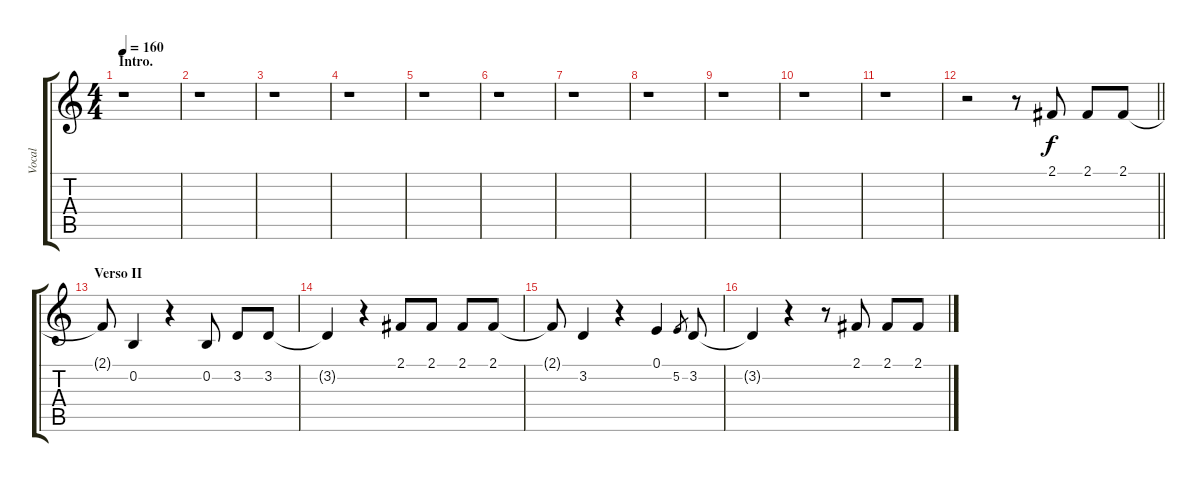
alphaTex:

\track ("Vocal" "Vocal") {instrument flute}
\staff {score tabs}
\tuning (E4 B3 G3 D3 A2 E2) {hide}
\ts (4 4)
\section ("" "Intro.")
\tempo 160
\clef g2
\ks c
r.1{dy f instrument flute} |
r.1 |
r.1 |
r.1 |
r.1 |
r.1 |
r.1 |
r.1 |
r.1 |
r.1 |
r.1 |
\barLineRight lightlight
r.2 r.8 2.1.8 2.1.8 2.1.8 |
\section ("" "Verso II")
2.1{t}.8 0.2.4 r.4 0.2.8 3.2.8 3.2.8 |
3.2{t}.4 r.4 2.1.8 2.1.8 2.1.8 2.1.8 |
2.1{t}.8 3.2.4 r.4 0.1.4 5.2.8{gr} 3.2.8 |
3.2{t}.4 r.4 r.8 2.1.8 2.1.8 2.1.8
